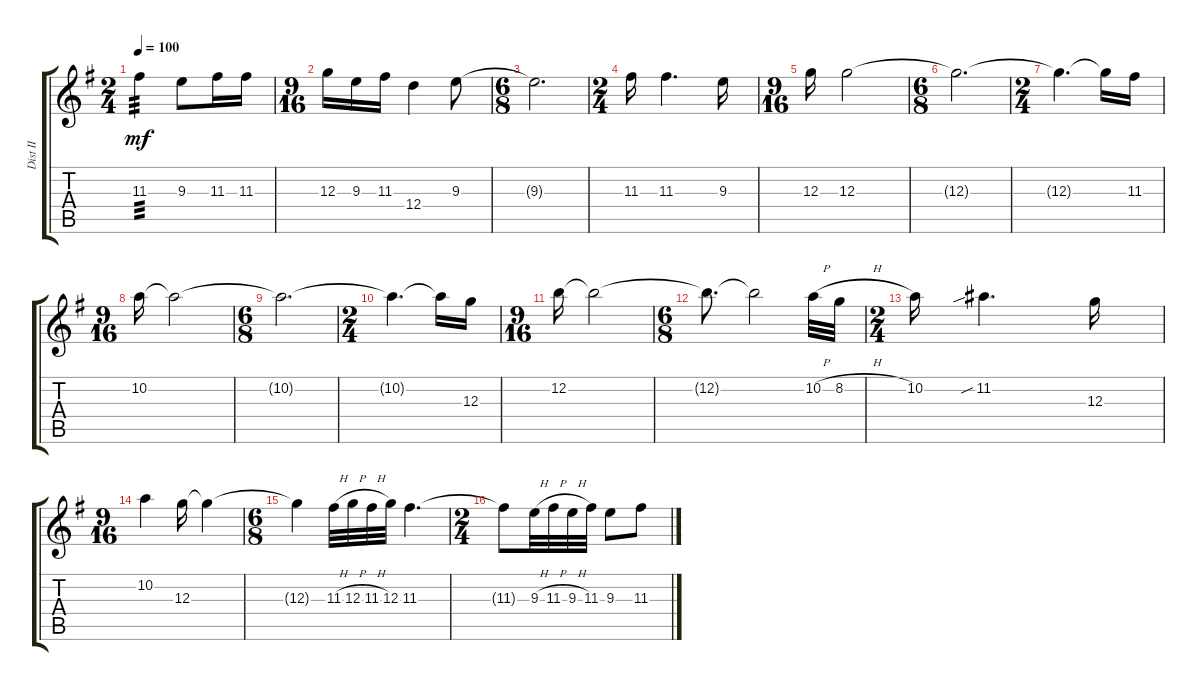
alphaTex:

\track ("Dist II" "Dist II") {instrument overdrivenguitar}
\staff {score tabs}
\tuning (E4 B3 G3 D3 A2 E2) {hide}
\ts (2 4)
\tempo 100
\clef g2
\ks g
11.3.4{tp 3 dy mf} 9.3.8 11.3.16 11.3.16 |
\ts (9 16)
12.3.16 9.3.16 11.3.16 12.4.4 9.3.8 |
\ts (6 8)
9.3{t}.2{d} |
\ts (2 4)
11.3.16 11.3.4{d} 9.3.16 |
\ts (9 16)
12.3.16 12.3.2 |
\ts (6 8)
12.3{t}.2{d} |
\ts (2 4)
12.3{t}.4{d} 12.3{t}.16 11.3.16 |
\ts (9 16)
10.2.16 10.2{t}.2 |
\ts (6 8)
10.2{t}.2{d} |
\ts (2 4)
10.2{t}.4{d} 10.2{t}.16 12.3.16 |
\ts (9 16)
12.2.16 12.2{t}.2 |
\ts (6 8)
12.2{t}.8{d} 12.2{t}.2 10.2{h}.32 8.2{h}.32 |
\ts (2 4)
10.2.16 11.2{sib}.4{d} 12.3.16 |
\ts (9 16)
10.2.4 12.3.16 12.3{t}.4 |
\ts (6 8)
12.3{t}.4 11.3{h}.32 12.3{h}.32 11.3{h}.32 12.3.32 11.3.4{d} |
\ts (2 4)
11.3{t}.8 9.3{h}.32 11.3{h}.32 9.3{h}.32 11.3.32 9.3.8 11.3.8
